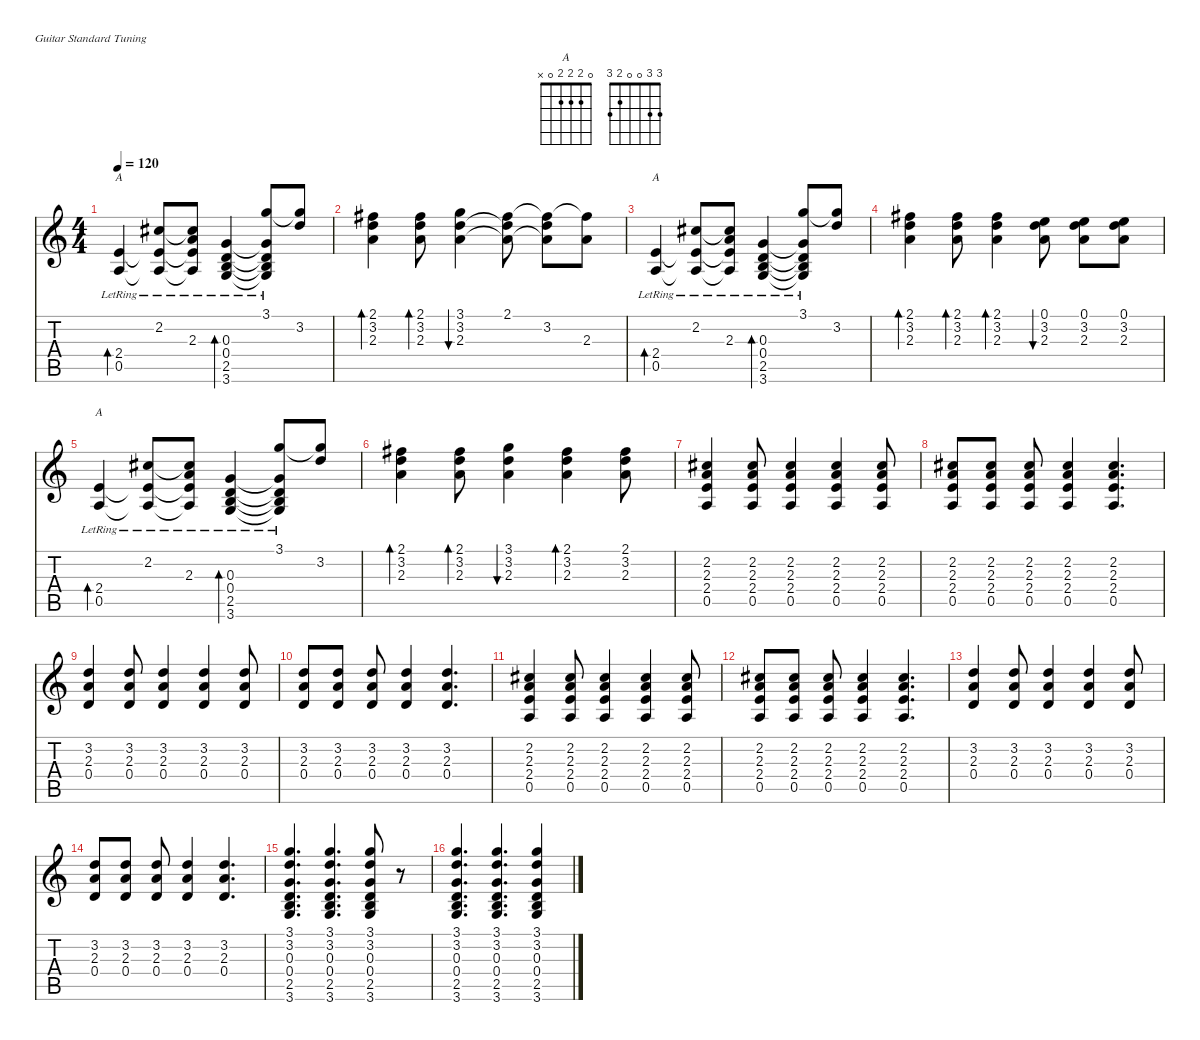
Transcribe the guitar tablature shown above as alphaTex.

\defaultSystemsLayout 4
\hideDynamics
\bracketExtendMode nobrackets
\singleTrackTrackNamePolicy hidden
\multiTrackTrackNamePolicy hidden
\otherSystemsTrackNameOrientation horizontal
\track ("Guitar 3" "od.guit.") {instrument overdrivenguitar}
\staff {score tabs}
\tuning (E4 B3 G3 D3 A2 E2)
\chord ("A" 0 2 2 2 0 x)
\chord ("" 3 3 0 0 2 3)
\ts (4 4)
\tempo 120
\clef g2
\ks c
(2.4{lr} 0.5{lr}).4{bd 30 ch "A" dy f beam Up} (2.2{acc #} 2.4{lr t} 0.5{lr t}).8{dy ff beam Up} (2.2{t acc #} 2.3 2.4{lr t} 0.5{lr t}).8{dy f beam Up} (0.3{lr} 0.4{lr} 2.5{lr} 3.6{lr}).4{bd 30 ch "" beam Up} (3.1 0.3{lr t} 0.4{lr t} 2.5{lr t} 3.6{lr t}).8{beam Up} (3.1{t} 3.2).8{beam Up} |
(2.1{acc #} 3.2 2.3).4{bd 60 beam Down} (2.1{acc #} 3.2 2.3).8{bd 30 beam Down} (3.1 3.2 2.3).4{bu 30 beam Down} (2.1{acc #} 3.2{t} 2.3{t}).8{beam Down} (2.1{t acc #} 3.2 2.3{t}).8{beam Down} (2.1{t acc #} 2.3).8{beam Down} |
(2.4{lr} 0.5{lr}).4{bd 30 ch "A" beam Up} (2.2{acc #} 2.4{lr t} 0.5{lr t}).8{dy ff beam Up} (2.2{t acc #} 2.3 2.4{lr t} 0.5{lr t}).8{dy f beam Up} (0.3{lr} 0.4{lr} 2.5{lr} 3.6{lr}).4{bd 30 ch "" beam Up} (3.1 0.3{lr t} 0.4{lr t} 2.5{lr t} 3.6{lr t}).8{beam Up} (3.1{t} 3.2).8{beam Up} |
(2.1{acc #} 3.2 2.3).4{bd 60 beam Down} (2.1{acc #} 3.2 2.3).8{bd 30 beam Down} (2.1{acc #} 3.2 2.3).4{bd 30 beam Down} (0.1 3.2 2.3).8{bu 30 dy fff beam Down} (0.1 3.2 2.3).8{dy f beam Down} (0.1 3.2 2.3).8{beam Down} |
(2.4{lr} 0.5{lr}).4{bd 30 ch "A" beam Up} (2.2{acc #} 2.4{lr t} 0.5{lr t}).8{dy ff beam Up} (2.2{t acc #} 2.3 2.4{lr t} 0.5{lr t}).8{dy f beam Up} (0.3{lr} 0.4{lr} 2.5{lr} 3.6{lr}).4{bd 30 ch "" beam Up} (3.1 0.3{lr t} 0.4{lr t} 2.5{lr t} 3.6{lr t}).8{beam Up} (3.1{t} 3.2).8{beam Up} |
(2.1{acc #} 3.2 2.3).4{bd 60 beam Down} (2.1{acc #} 3.2 2.3).8{bd 30 beam Down} (3.1 3.2 2.3).4{bu 30 beam Down} (2.1{acc #} 3.2 2.3).4{bd 60 beam Down} (2.1{acc #} 3.2 2.3).8{beam Down} |
(2.2{acc #} 2.3 2.4 0.5).4{beam Up} (2.2{acc #} 2.3 2.4 0.5).8{beam Up} (2.2{acc #} 2.3 2.4 0.5).4{beam Up} (2.2{acc #} 2.3 2.4 0.5).4{beam Up} (2.2{acc #} 2.3 2.4 0.5).8{beam Up} |
(2.2{acc #} 2.3 2.4 0.5).8{beam Up} (2.2{acc #} 2.3 2.4 0.5).8{beam Up} (2.2{acc #} 2.3 2.4 0.5).8{beam Up} (2.2{acc #} 2.3 2.4 0.5).4{beam Up} (2.2{acc #} 2.3 2.4 0.5).4{d beam Up} |
(3.2 2.3 0.4).4{beam Up} (3.2 2.3 0.4).8{beam Up} (3.2 2.3 0.4).4{beam Up} (3.2 2.3 0.4).4{beam Up} (3.2 2.3 0.4).8{beam Up} |
(3.2 2.3 0.4).8{beam Up} (3.2 2.3 0.4).8{beam Up} (3.2 2.3 0.4).8{beam Up} (3.2 2.3 0.4).4{beam Up} (3.2 2.3 0.4).4{d beam Up} |
(2.2{acc #} 2.3 2.4 0.5).4{beam Up} (2.2{acc #} 2.3 2.4 0.5).8{beam Up} (2.2{acc #} 2.3 2.4 0.5).4{beam Up} (2.2{acc #} 2.3 2.4 0.5).4{beam Up} (2.2{acc #} 2.3 2.4 0.5).8{beam Up} |
(2.2{acc #} 2.3 2.4 0.5).8{beam Up} (2.2{acc #} 2.3 2.4 0.5).8{beam Up} (2.2{acc #} 2.3 2.4 0.5).8{beam Up} (2.2{acc #} 2.3 2.4 0.5).4{beam Up} (2.2{acc #} 2.3 2.4 0.5).4{d beam Up} |
(3.2 2.3 0.4).4{beam Up} (3.2 2.3 0.4).8{beam Up} (3.2 2.3 0.4).4{beam Up} (3.2 2.3 0.4).4{beam Up} (3.2 2.3 0.4).8{beam Up} |
(3.2 2.3 0.4).8{beam Up} (3.2 2.3 0.4).8{beam Up} (3.2 2.3 0.4).8{beam Up} (3.2 2.3 0.4).4{beam Up} (3.2 2.3 0.4).4{d beam Up} |
(3.1 3.2 0.3 0.4 2.5 3.6).4{d beam Up} (3.1 3.2 0.3 0.4 2.5 3.6).4{d beam Up} (3.1 3.2 0.3 0.4 2.5 3.6).8{beam Up} r.8{beam Up} |
(3.1 3.2 0.3 0.4 2.5 3.6).4{d beam Up} (3.1 3.2 0.3 0.4 2.5 3.6).4{d beam Up} (3.1 3.2 0.3 0.4 2.5 3.6).4{beam Up}
